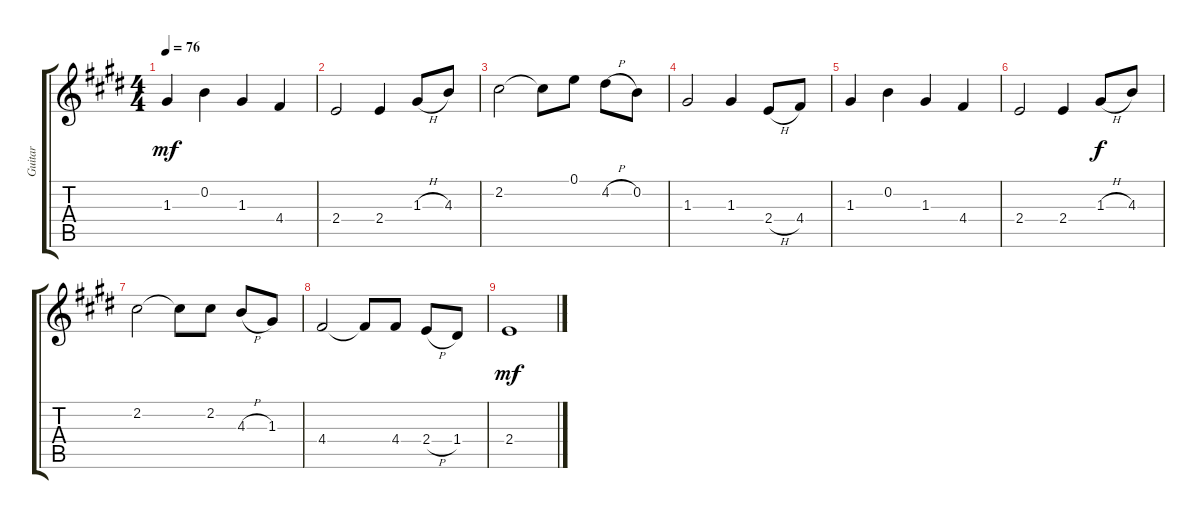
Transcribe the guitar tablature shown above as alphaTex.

\track ("Guitar" "Guitar") {instrument acousticguitarsteel}
\staff {score tabs}
\tuning (E4 B3 G3 D3 A2 E2) {hide}
\ts (4 4)
\tempo 76
\clef g2
\ks e
1.3.4{dy mf} 0.2.4 1.3.4 4.4.4 |
2.4.2 2.4.4 1.3{h}.8 4.3.8 |
2.2.2 2.2{t}.8 0.1.8 4.2{h}.8 0.2.8 |
1.3.2 1.3.4 2.4{h}.8 4.4.8 |
1.3.4 0.2.4 1.3.4 4.4.4 |
2.4.2 2.4.4 1.3{h}.8{dy f} 4.3.8 |
2.2.2 2.2{t}.8 2.2.8 4.3{h}.8 1.3.8 |
4.4.2{volume 10} 4.4{t}.8 4.4.8 2.4{h}.8 1.4.8 |
2.4.1{dy mf}
